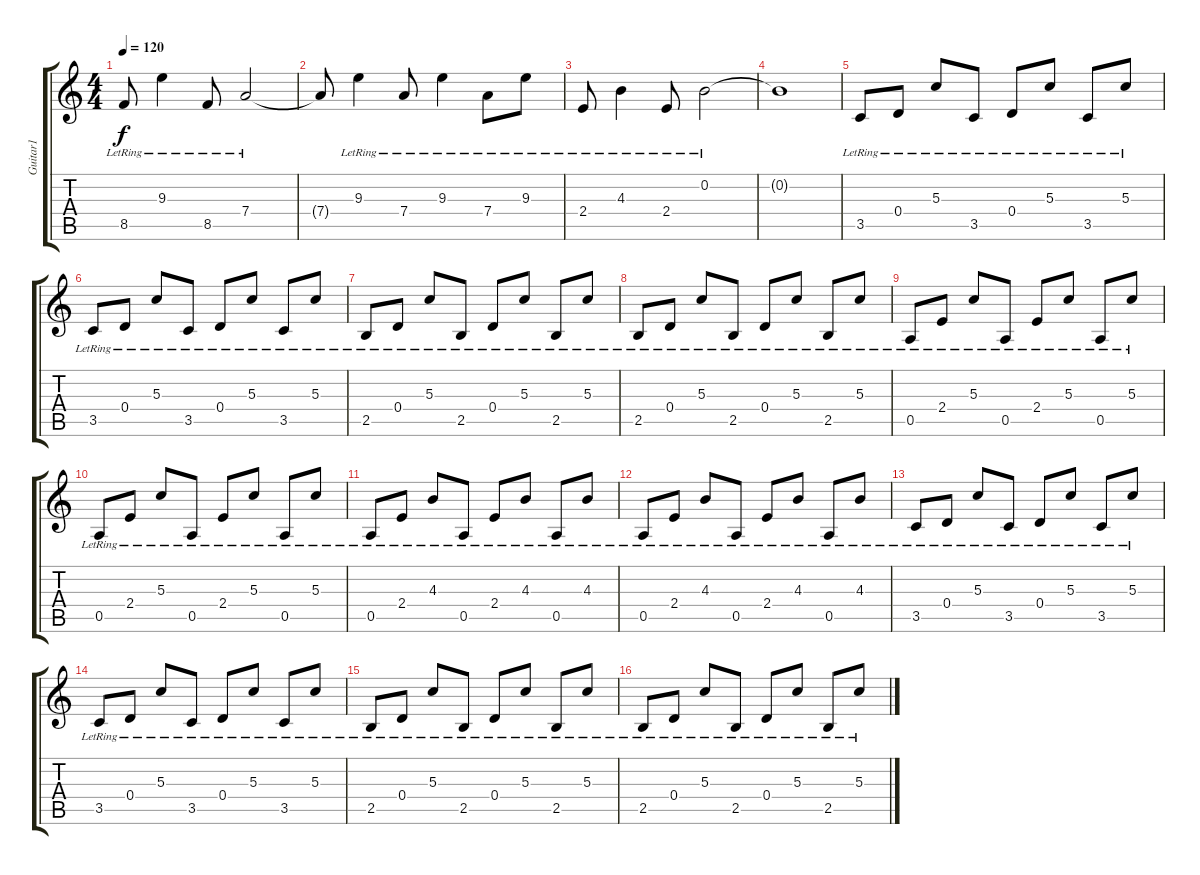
\track ("Guitar1" "Guitar1") {instrument acousticguitarsteel}
\staff {score tabs}
\tuning (E4 B3 G3 D3 A2 D2) {hide}
\ts (4 4)
\tempo 120
\clef g2
\ks c
8.5{lr}.8{dy f} 9.3{lr}.4 8.5{lr}.8 7.4{lr}.2 |
7.4{t}.8 9.3{lr}.4 7.4{lr}.8 9.3{lr}.4 7.4{lr}.8 9.3{lr}.8 |
2.4{lr}.8 4.3{lr}.4 2.4{lr}.8 0.2{lr}.2 |
0.2{t}.1 |
3.5{lr}.8 0.4{lr}.8 5.3{lr}.8 3.5{lr}.8 0.4{lr}.8 5.3{lr}.8 3.5{lr}.8 5.3{lr}.8 |
3.5{lr}.8 0.4{lr}.8 5.3{lr}.8 3.5{lr}.8 0.4{lr}.8 5.3{lr}.8 3.5{lr}.8 5.3{lr}.8 |
2.5{lr}.8 0.4{lr}.8 5.3{lr}.8 2.5{lr}.8 0.4{lr}.8 5.3{lr}.8 2.5{lr}.8 5.3{lr}.8 |
2.5{lr}.8 0.4{lr}.8 5.3{lr}.8 2.5{lr}.8 0.4{lr}.8 5.3{lr}.8 2.5{lr}.8 5.3{lr}.8 |
0.5{lr}.8 2.4{lr}.8 5.3{lr}.8 0.5{lr}.8 2.4{lr}.8 5.3{lr}.8 0.5{lr}.8 5.3{lr}.8 |
0.5{lr}.8 2.4{lr}.8 5.3{lr}.8 0.5{lr}.8 2.4{lr}.8 5.3{lr}.8 0.5{lr}.8 5.3{lr}.8 |
0.5{lr}.8 2.4{lr}.8 4.3{lr}.8 0.5{lr}.8 2.4{lr}.8 4.3{lr}.8 0.5{lr}.8 4.3{lr}.8 |
0.5{lr}.8 2.4{lr}.8 4.3{lr}.8 0.5{lr}.8 2.4{lr}.8 4.3{lr}.8 0.5{lr}.8 4.3{lr}.8 |
3.5{lr}.8 0.4{lr}.8 5.3{lr}.8 3.5{lr}.8 0.4{lr}.8 5.3{lr}.8 3.5{lr}.8 5.3{lr}.8 |
3.5{lr}.8 0.4{lr}.8 5.3{lr}.8 3.5{lr}.8 0.4{lr}.8 5.3{lr}.8 3.5{lr}.8 5.3{lr}.8 |
2.5{lr}.8 0.4{lr}.8 5.3{lr}.8 2.5{lr}.8 0.4{lr}.8 5.3{lr}.8 2.5{lr}.8 5.3{lr}.8 |
2.5{lr}.8 0.4{lr}.8 5.3{lr}.8 2.5{lr}.8 0.4{lr}.8 5.3{lr}.8 2.5{lr}.8 5.3{lr}.8
